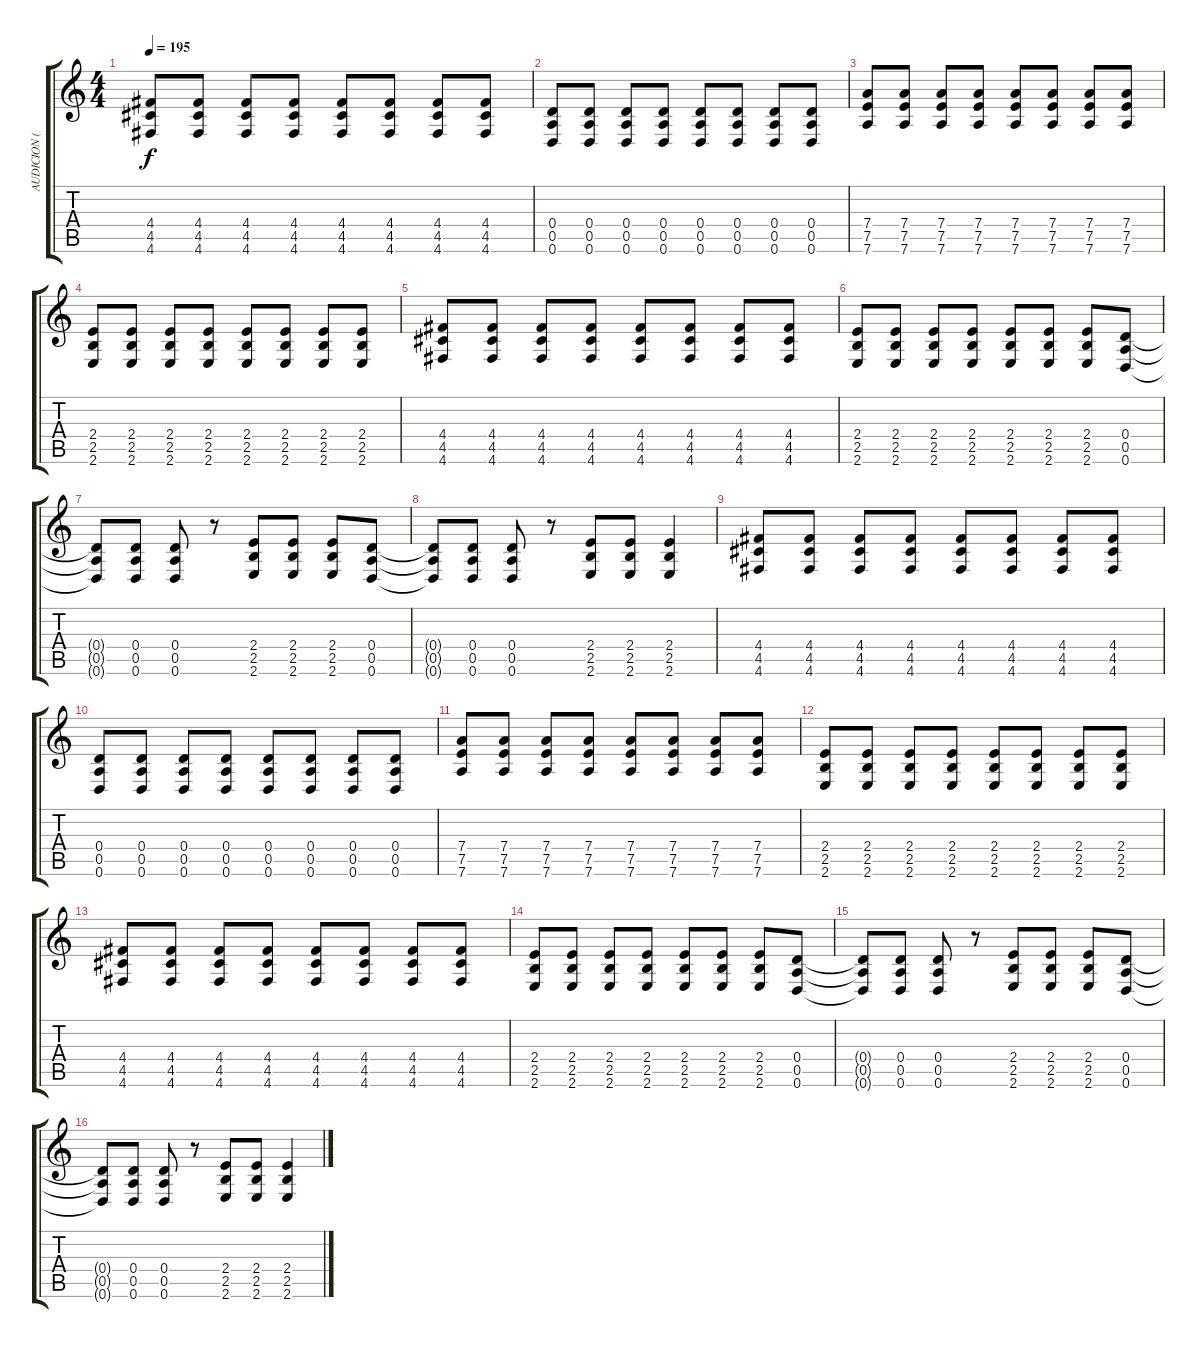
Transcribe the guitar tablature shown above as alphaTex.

\track ("AUDICION (GUITARRA)" "AUDICION (") {instrument distortionguitar}
\staff {score tabs}
\tuning (E4 B3 G3 D3 A2 D2) {hide}
\ts (4 4)
\tempo 195
\clef g2
\ks c
(4.4 4.5 4.6).8{dy f instrument distortionguitar} (4.4 4.5 4.6).8 (4.4 4.5 4.6).8 (4.4 4.5 4.6).8 (4.4 4.5 4.6).8 (4.4 4.5 4.6).8 (4.4 4.5 4.6).8 (4.4 4.5 4.6).8 |
(0.4 0.5 0.6).8 (0.4 0.5 0.6).8 (0.4 0.5 0.6).8 (0.4 0.5 0.6).8 (0.4 0.5 0.6).8 (0.4 0.5 0.6).8 (0.4 0.5 0.6).8 (0.4 0.5 0.6).8 |
(7.4 7.5 7.6).8 (7.4 7.5 7.6).8 (7.4 7.5 7.6).8 (7.4 7.5 7.6).8 (7.4 7.5 7.6).8 (7.4 7.5 7.6).8 (7.4 7.5 7.6).8 (7.4 7.5 7.6).8 |
(2.4 2.5 2.6).8 (2.4 2.5 2.6).8 (2.4 2.5 2.6).8 (2.4 2.5 2.6).8 (2.4 2.5 2.6).8 (2.4 2.5 2.6).8 (2.4 2.5 2.6).8 (2.4 2.5 2.6).8 |
(4.4 4.5 4.6).8 (4.4 4.5 4.6).8 (4.4 4.5 4.6).8 (4.4 4.5 4.6).8 (4.4 4.5 4.6).8 (4.4 4.5 4.6).8 (4.4 4.5 4.6).8 (4.4 4.5 4.6).8 |
(2.4 2.5 2.6).8 (2.4 2.5 2.6).8 (2.4 2.5 2.6).8 (2.4 2.5 2.6).8 (2.4 2.5 2.6).8 (2.4 2.5 2.6).8 (2.4 2.5 2.6).8 (0.4 0.5 0.6).8 |
(0.4{t} 0.5{t} 0.6{t}).8 (0.4 0.5 0.6).8 (0.4 0.5 0.6).8 r.8 (2.4 2.5 2.6).8 (2.4 2.5 2.6).8 (2.4 2.5 2.6).8 (0.4 0.5 0.6).8 |
(0.4{t} 0.5{t} 0.6{t}).8 (0.4 0.5 0.6).8 (0.4 0.5 0.6).8 r.8 (2.4 2.5 2.6).8 (2.4 2.5 2.6).8 (2.4 2.5 2.6).4 |
(4.4 4.5 4.6).8{instrument distortionguitar} (4.4 4.5 4.6).8 (4.4 4.5 4.6).8 (4.4 4.5 4.6).8 (4.4 4.5 4.6).8 (4.4 4.5 4.6).8 (4.4 4.5 4.6).8 (4.4 4.5 4.6).8 |
(0.4 0.5 0.6).8 (0.4 0.5 0.6).8 (0.4 0.5 0.6).8 (0.4 0.5 0.6).8 (0.4 0.5 0.6).8 (0.4 0.5 0.6).8 (0.4 0.5 0.6).8 (0.4 0.5 0.6).8 |
(7.4 7.5 7.6).8 (7.4 7.5 7.6).8 (7.4 7.5 7.6).8 (7.4 7.5 7.6).8 (7.4 7.5 7.6).8 (7.4 7.5 7.6).8 (7.4 7.5 7.6).8 (7.4 7.5 7.6).8 |
(2.4 2.5 2.6).8 (2.4 2.5 2.6).8 (2.4 2.5 2.6).8 (2.4 2.5 2.6).8 (2.4 2.5 2.6).8 (2.4 2.5 2.6).8 (2.4 2.5 2.6).8 (2.4 2.5 2.6).8 |
(4.4 4.5 4.6).8 (4.4 4.5 4.6).8 (4.4 4.5 4.6).8 (4.4 4.5 4.6).8 (4.4 4.5 4.6).8 (4.4 4.5 4.6).8 (4.4 4.5 4.6).8 (4.4 4.5 4.6).8 |
(2.4 2.5 2.6).8 (2.4 2.5 2.6).8 (2.4 2.5 2.6).8 (2.4 2.5 2.6).8 (2.4 2.5 2.6).8 (2.4 2.5 2.6).8 (2.4 2.5 2.6).8 (0.4 0.5 0.6).8 |
(0.4{t} 0.5{t} 0.6{t}).8 (0.4 0.5 0.6).8 (0.4 0.5 0.6).8 r.8 (2.4 2.5 2.6).8 (2.4 2.5 2.6).8 (2.4 2.5 2.6).8 (0.4 0.5 0.6).8 |
(0.4{t} 0.5{t} 0.6{t}).8 (0.4 0.5 0.6).8 (0.4 0.5 0.6).8 r.8 (2.4 2.5 2.6).8 (2.4 2.5 2.6).8 (2.4 2.5 2.6).4
